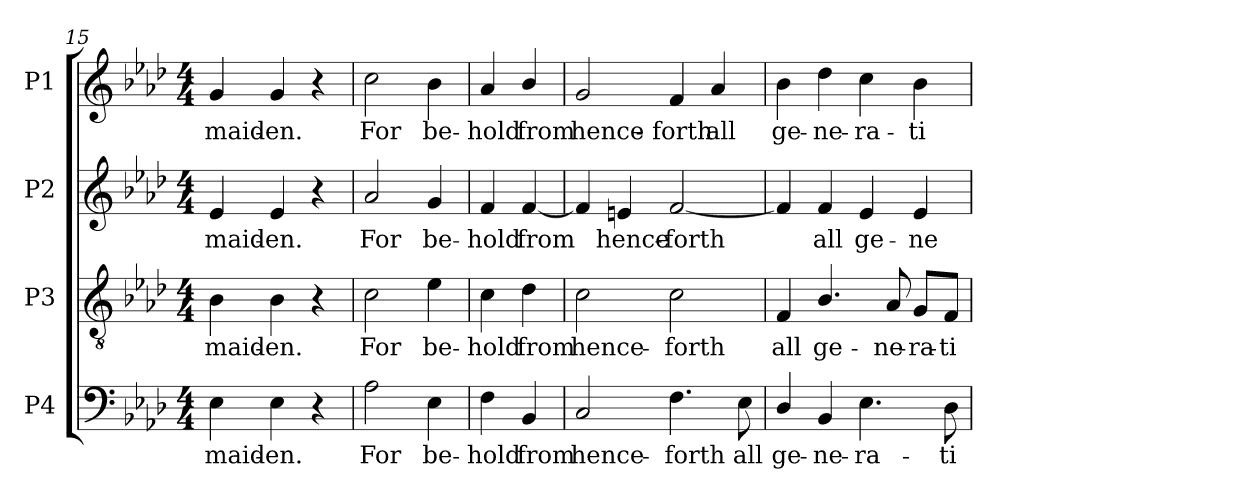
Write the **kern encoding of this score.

**kern	**text	**kern	**text	**kern	**text	**kern	**text
*part4	*part4	*part3	*part3	*part2	*part2	*part1	*part1
*staff4	*staff4	*staff3	*staff3	*staff2	*staff2	*staff1	*staff1
*I"P4	*	*I"P3	*	*I"P2	*	*I"P1	*
*clefF4	*	*clefGv2	*	*clefG2	*	*clefG2	*
*	*	*ITrd7c12	*	*	*	*	*
*k[b-e-a-d-]	*	*k[b-e-a-d-]	*	*k[b-e-a-d-]	*	*k[b-e-a-d-]	*
*A-:	*	*A-:	*	*A-:	*	*A-:	*
*M4/4	*	*M4/4	*	*M4/4	*	*M4/4	*
=15	=15	=15	=15	=15	=15	=15	=15
!	!LO:LY:b:color=#000000	!	!	!	!	!	!
!	!	!	!LO:LY:b:color=#000000	!	!	!	!
!	!	!	!	!	!LO:LY:b:color=#000000	!	!
!	!	!	!	!	!	!	!LO:LY:b:color=#000000
4E-i\	-maid-	4BB-i\	-maid-	4e-i/	-maid-	4gi/	-maid-
!	!LO:LY:b:color=#000000	!	!	!	!	!	!
!	!	!	!LO:LY:b:color=#000000	!	!	!	!
!	!	!	!	!	!LO:LY:b:color=#000000	!	!
!	!	!	!	!	!	!	!LO:LY:b:color=#000000
4E-i\	-en.	4BB-i\	-en.	4e-i/	-en.	4gi/	-en.
4r	.	4r	.	4r	.	4r	.
!!LO:LB:g=z
=16	=16	=16	=16	=16	=16	=16	=16
!	!LO:LY:b:color=#000000	!	!	!	!	!	!
!	!	!	!LO:LY:b:color=#000000	!	!	!	!
!	!	!	!	!	!LO:LY:b:color=#000000	!	!
!	!	!	!	!	!	!	!LO:LY:b:color=#000000
2A-i\	For	2Ci\	For	2a-i/	For	2cci\	For
!	!LO:LY:b:color=#000000	!	!	!	!	!	!
!	!	!	!LO:LY:b:color=#000000	!	!	!	!
!	!	!	!	!	!LO:LY:b:color=#000000	!	!
!	!	!	!	!	!	!	!LO:LY:b:color=#000000
4E-i\	be-	4E-i\	be-	4gi/	be-	4b-i\	be-
=17	=17	=17	=17	=17	=17	=17	=17
!	!LO:LY:b:color=#000000	!	!	!	!	!	!
!	!	!	!LO:LY:b:color=#000000	!	!	!	!
!	!	!	!	!	!LO:LY:b:color=#000000	!	!
!	!	!	!	!	!	!	!LO:LY:b:color=#000000
4Fi\	-hold	4Ci\	-hold	4fi/	-hold	4a-i/	-hold
!	!LO:LY:b:color=#000000	!	!	!	!	!	!
!	!	!	!LO:LY:b:color=#000000	!	!	!	!
!	!	!	!	!	!LO:LY:b:color=#000000	!	!
!	!	!	!	!	!	!	!LO:LY:b:color=#000000
4BB-i/	from	4D-i\	from	[4fi/	from	4b-i/	from
=18	=18	=18	=18	=18	=18	=18	=18
!	!LO:LY:b:color=#000000	!	!	!	!	!	!
!	!	!	!LO:LY:b:color=#000000	!	!	!	!
!	!	!	!	!	!	!	!LO:LY:b:color=#000000
2Ci/	hence-	2Ci\	hence-	4fi/]	.	2gi/	hence-
!	!	!	!	!	!LO:LY:b:color=#000000	!	!
.	.	.	.	4eni/	hence-	.	.
!	!LO:LY:b:color=#000000	!	!	!	!	!	!
!	!	!	!LO:LY:b:color=#000000	!	!	!	!
!	!	!	!	!	!LO:LY:b:color=#000000	!	!
!	!	!	!	!	!	!	!LO:LY:b:color=#000000
4.Fi\	-forth	2Ci\	-forth	[2fi/	-forth	4fi/	-forth
!	!	!	!	!	!	!	!LO:LY:b:color=#000000
.	.	.	.	.	.	4a-i/	all
!	!LO:LY:b:color=#000000	!	!	!	!	!	!
8E-i\	all	.	.	.	.	.	.
=19	=19	=19	=19	=19	=19	=19	=19
!	!LO:LY:b:color=#000000	!	!	!	!	!	!
!	!	!	!LO:LY:b:color=#000000	!	!	!	!
!	!	!	!	!	!	!	!LO:LY:b:color=#000000
4D-i/	ge-	4FFi/	all	4fi/]	.	4b-i\	ge-
!	!LO:LY:b:color=#000000	!	!	!	!	!	!
!	!	!	!LO:LY:b:color=#000000	!	!	!	!
!	!	!	!	!	!LO:LY:b:color=#000000	!	!
!	!	!	!	!	!	!	!LO:LY:b:color=#000000
4BB-i/	-ne-	4.BB-i/	ge-	4fi/	all	4dd-i\	-ne-
!	!LO:LY:b:color=#000000	!	!	!	!	!	!
!	!	!	!	!	!LO:LY:b:color=#000000	!	!
!	!	!	!	!	!	!	!LO:LY:b:color=#000000
4.E-i\	-ra-	.	.	4e-i/	ge-	4cci\	-ra-
!	!	!	!LO:LY:b:color=#000000	!	!	!	!
.	.	8AA-i/	-ne-	.	.	.	.
!	!	!	!LO:LY:b:color=#000000	!	!	!	!
!	!	!	!	!	!LO:LY:b:color=#000000	!	!
!	!	!	!	!	!	!	!LO:LY:b:color=#000000
.	.	8GGi/L	-ra-	4e-i/	-ne-	4b-i\	-ti-
!	!LO:LY:b:color=#000000	!	!	!	!	!	!
!	!	!	!LO:LY:b:color=#000000	!	!	!	!
8D-i\	-ti-	8FFi/J	-ti-	.	.	.	.
=	=	=	=	=	=	=	=
*-	*-	*-	*-	*-	*-	*-	*-
